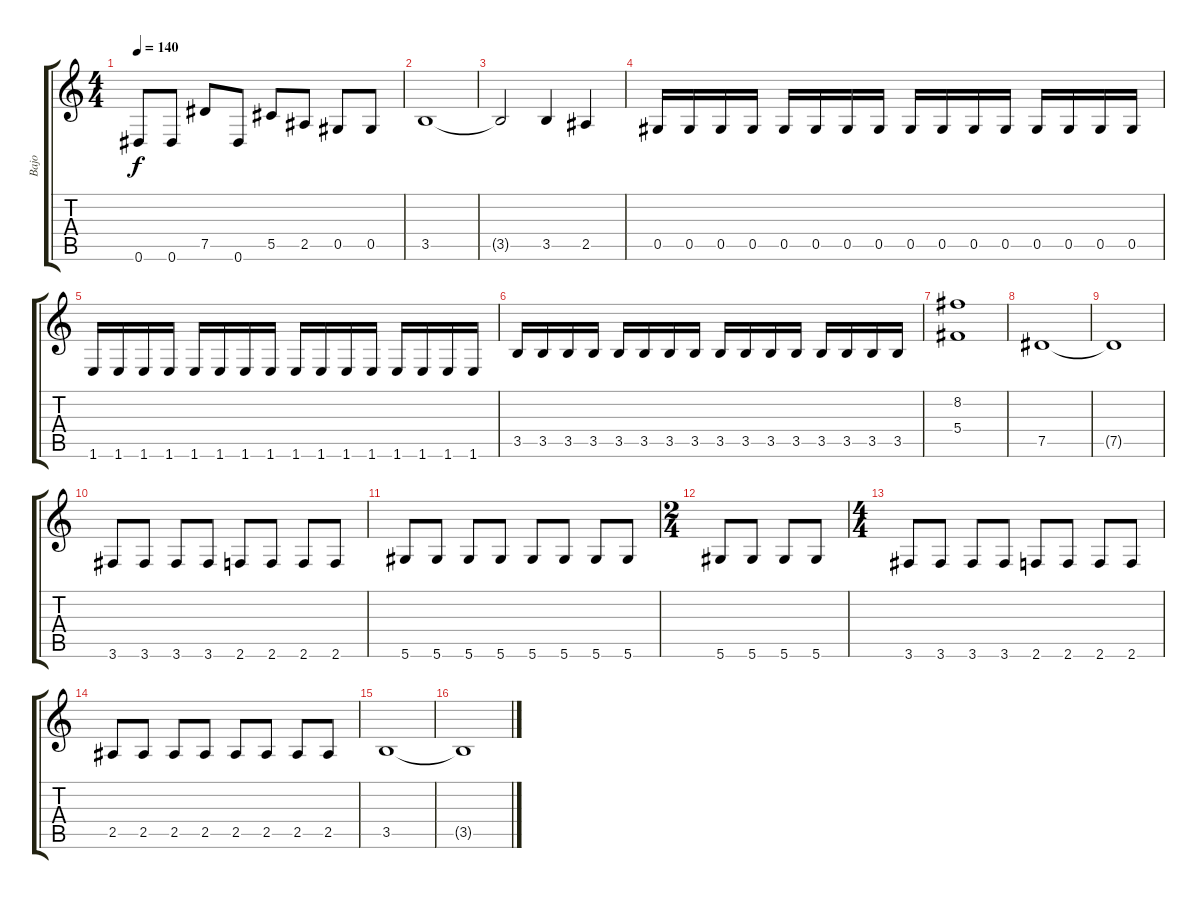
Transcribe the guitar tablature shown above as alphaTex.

\track ("Bajo" "Bajo") {instrument electricbassfinger}
\staff {score tabs}
\tuning (Eb4 Bb3 Gb3 Db3 Ab2 Eb2) {hide}
\ts (4 4)
\tempo 140
\clef g2
\ks c
0.6.8{dy f} 0.6.8 7.5.8 0.6.8 5.5.8 2.5.8 0.5.8 0.5.8 |
3.5.1 |
3.5{t}.2 3.5.4 2.5.4 |
0.5.16 0.5.16 0.5.16 0.5.16 0.5.16 0.5.16 0.5.16 0.5.16 0.5.16 0.5.16 0.5.16 0.5.16 0.5.16 0.5.16 0.5.16 0.5.16 |
1.6.16 1.6.16 1.6.16 1.6.16 1.6.16 1.6.16 1.6.16 1.6.16 1.6.16 1.6.16 1.6.16 1.6.16 1.6.16 1.6.16 1.6.16 1.6.16 |
3.5.16 3.5.16 3.5.16 3.5.16 3.5.16 3.5.16 3.5.16 3.5.16 3.5.16 3.5.16 3.5.16 3.5.16 3.5.16 3.5.16 3.5.16 3.5.16 |
(8.2 5.4).1 |
7.5.1 |
7.5{t}.1 |
3.6.8 3.6.8 3.6.8 3.6.8 2.6.8 2.6.8 2.6.8 2.6.8 |
5.6.8 5.6.8 5.6.8 5.6.8 5.6.8 5.6.8 5.6.8 5.6.8 |
\ts (2 4)
5.6.8 5.6.8 5.6.8 5.6.8 |
\ts (4 4)
3.6.8 3.6.8 3.6.8 3.6.8 2.6.8 2.6.8 2.6.8 2.6.8 |
2.5.8 2.5.8 2.5.8 2.5.8 2.5.8 2.5.8 2.5.8 2.5.8 |
3.5.1 |
3.5{t}.1
